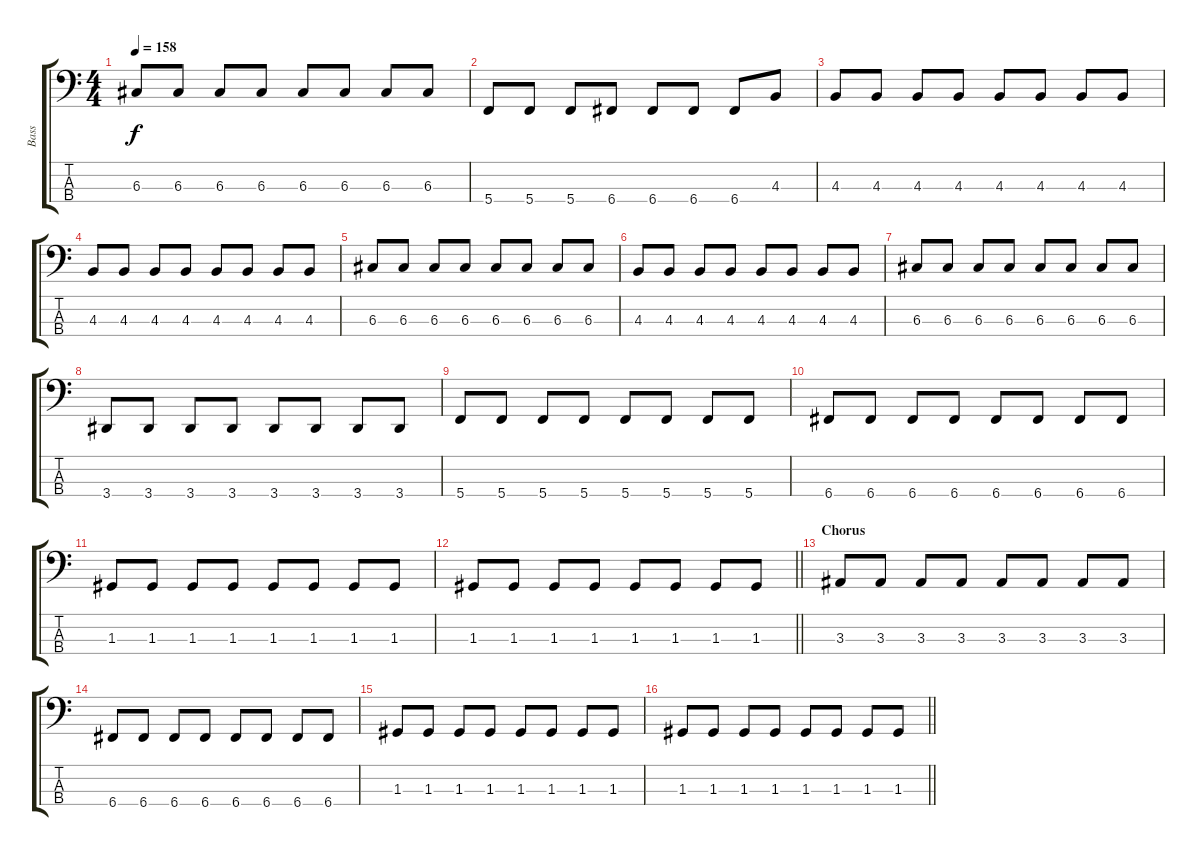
\track ("Bass" "Bass") {instrument slapbass1}
\staff {score tabs}
\tuning (F2 C2 G1 C1) {hide}
\ts (4 4)
\tempo 158
\clef f4
\ks c
6.3.8{dy f} 6.3.8 6.3.8 6.3.8 6.3.8 6.3.8 6.3.8 6.3.8 |
5.4.8 5.4.8 5.4.8 6.4.8 6.4.8 6.4.8 6.4.8 4.3.8 |
4.3.8 4.3.8 4.3.8 4.3.8 4.3.8 4.3.8 4.3.8 4.3.8 |
4.3.8 4.3.8 4.3.8 4.3.8 4.3.8 4.3.8 4.3.8 4.3.8 |
6.3.8 6.3.8 6.3.8 6.3.8 6.3.8 6.3.8 6.3.8 6.3.8 |
4.3.8 4.3.8 4.3.8 4.3.8 4.3.8 4.3.8 4.3.8 4.3.8 |
6.3.8 6.3.8 6.3.8 6.3.8 6.3.8 6.3.8 6.3.8 6.3.8 |
3.4.8 3.4.8 3.4.8 3.4.8 3.4.8 3.4.8 3.4.8 3.4.8 |
5.4.8 5.4.8 5.4.8 5.4.8 5.4.8 5.4.8 5.4.8 5.4.8 |
6.4.8 6.4.8 6.4.8 6.4.8 6.4.8 6.4.8 6.4.8 6.4.8 |
1.3.8 1.3.8 1.3.8 1.3.8 1.3.8 1.3.8 1.3.8 1.3.8 |
\barLineRight lightlight
1.3.8 1.3.8 1.3.8 1.3.8 1.3.8 1.3.8 1.3.8 1.3.8 |
\section ("" "Chorus")
3.3.8 3.3.8 3.3.8 3.3.8 3.3.8 3.3.8 3.3.8 3.3.8 |
6.4.8 6.4.8 6.4.8 6.4.8 6.4.8 6.4.8 6.4.8 6.4.8 |
1.3.8 1.3.8 1.3.8 1.3.8 1.3.8 1.3.8 1.3.8 1.3.8 |
\barLineRight lightlight
1.3.8 1.3.8 1.3.8 1.3.8 1.3.8 1.3.8 1.3.8 1.3.8
